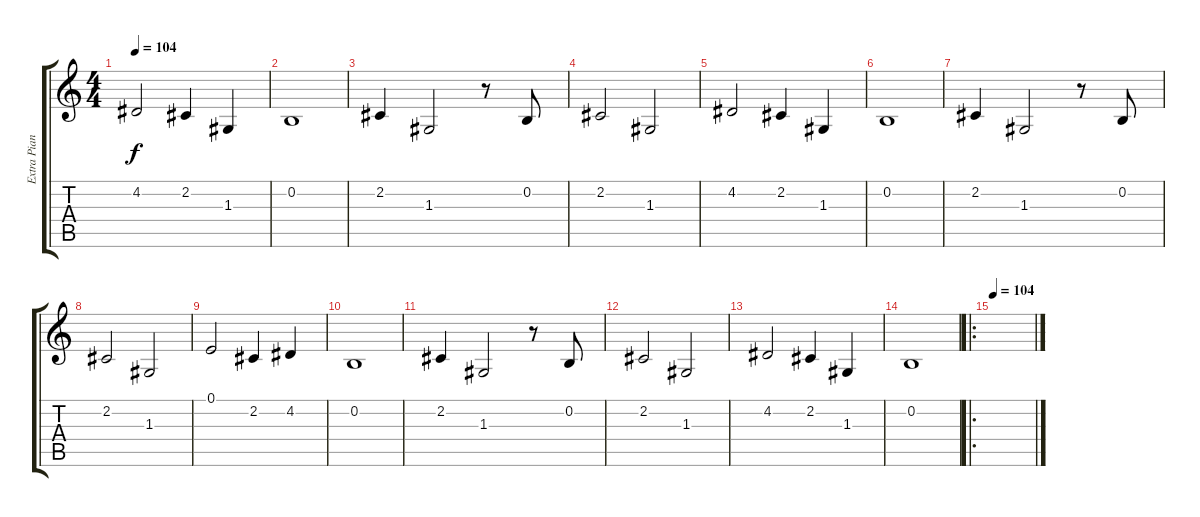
\track ("Extra Piano " "Extra Pian") {instrument acousticgrandpiano}
\staff {score tabs}
\tuning (E4 B3 G3 D3 A2 E2) {hide}
\ts (4 4)
\tempo 104
\clef g2
\ks c
4.2.2{dy f} 2.2.4 1.3.4 |
0.2.1 |
2.2.4 1.3.2 r.8 0.2.8 |
2.2.2 1.3.2 |
4.2.2 2.2.4 1.3.4 |
0.2.1 |
2.2.4 1.3.2 r.8 0.2.8 |
2.2.2 1.3.2 |
0.1.2 2.2.4 4.2.4 |
0.2.1 |
2.2.4 1.3.2 r.8 0.2.8 |
2.2.2 1.3.2 |
4.2.2 2.2.4 1.3.4 |
0.2.1 |
\ro
\tempo 104
